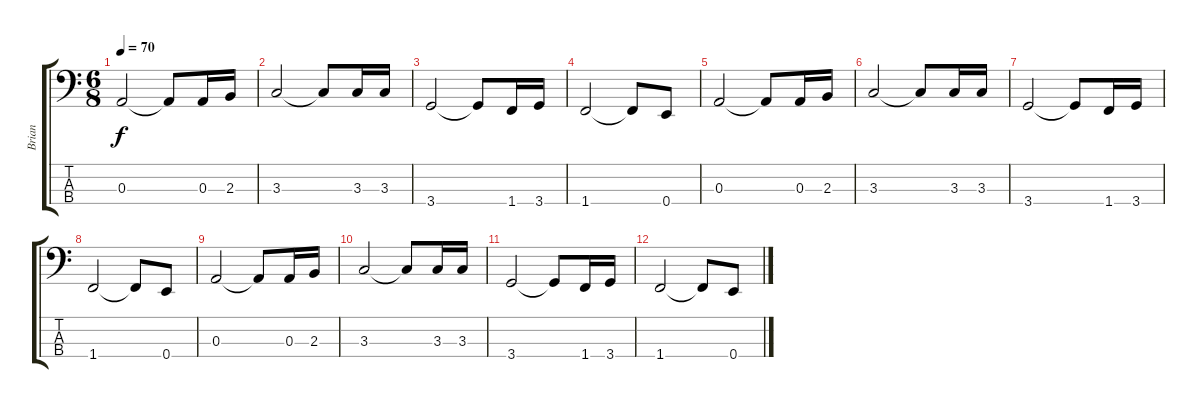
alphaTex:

\track ("Brian" "Brian") {instrument electricbasspick}
\staff {score tabs}
\tuning (G2 D2 A1 E1) {hide}
\ts (6 8)
\tempo 70
\clef f4
\ks c
0.3.2{dy f} 0.3{t}.8 0.3.16 2.3.16 |
3.3.2 3.3{t}.8 3.3.16 3.3.16 |
3.4.2 3.4{t}.8 1.4.16 3.4.16 |
1.4.2 1.4{t}.8 0.4.8 |
0.3.2 0.3{t}.8 0.3.16 2.3.16 |
3.3.2 3.3{t}.8 3.3.16 3.3.16 |
3.4.2 3.4{t}.8 1.4.16 3.4.16 |
1.4.2 1.4{t}.8 0.4.8 |
0.3.2 0.3{t}.8 0.3.16 2.3.16 |
3.3.2 3.3{t}.8 3.3.16 3.3.16 |
3.4.2 3.4{t}.8 1.4.16 3.4.16 |
1.4.2 1.4{t}.8 0.4.8
